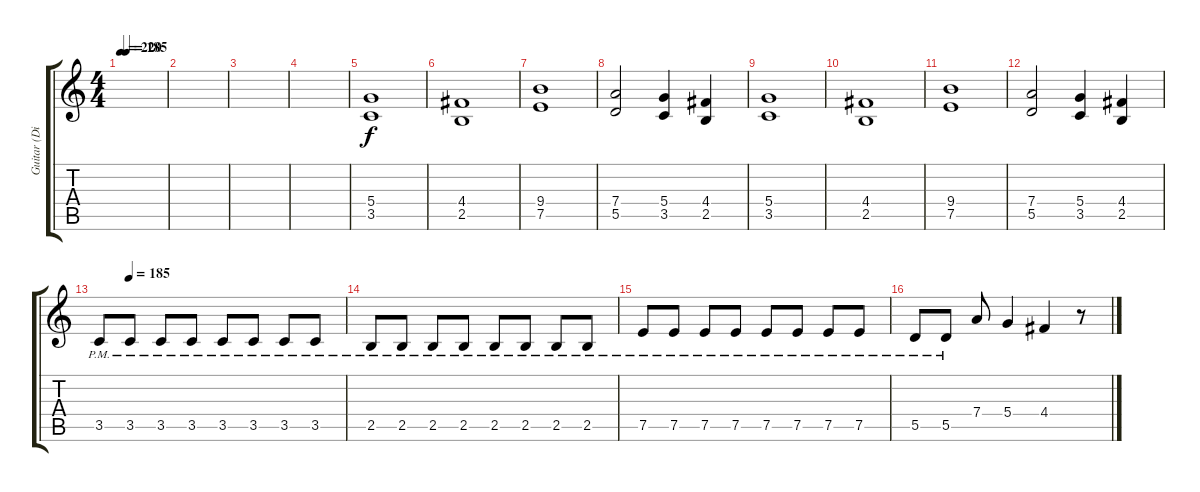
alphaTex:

\track ("Guitar (Diagenz)" "Guitar (Di") {instrument distortionguitar}
\staff {score tabs}
\tuning (E4 B3 G3 D3 A2 E2) {hide}
\ts (4 4)
\tempo 220
\tempo (185 0.125)
\clef g2
\ks c
|
|
|
|
(5.4 3.5).1 |
(4.4 2.5).1 |
(9.4 7.5).1 |
(7.4 5.5).2 (5.4 3.5).4 (4.4 2.5).4 |
(5.4 3.5).1 |
(4.4 2.5).1 |
(9.4 7.5).1 |
(7.4 5.5).2 (5.4 3.5).4 (4.4 2.5).4 |
\tempo (185 0.125)
3.5{pm}.8 3.5{pm}.8 3.5{pm}.8 3.5{pm}.8 3.5{pm}.8 3.5{pm}.8 3.5{pm}.8 3.5{pm}.8 |
2.5{pm}.8 2.5{pm}.8 2.5{pm}.8 2.5{pm}.8 2.5{pm}.8 2.5{pm}.8 2.5{pm}.8 2.5{pm}.8 |
7.5{pm}.8 7.5{pm}.8 7.5{pm}.8 7.5{pm}.8 7.5{pm}.8 7.5{pm}.8 7.5{pm}.8 7.5{pm}.8 |
5.5{pm}.8 5.5{pm}.8 7.4.8 5.4.4 4.4.4 r.8
